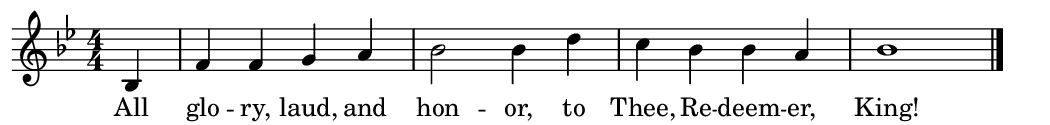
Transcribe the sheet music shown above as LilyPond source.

\include "common.ily"

#(set! paper-alist (cons '("example" . (cons (* 7 in) (* 60 pt))) paper-alist))

exampleHeight = #(define-scheme-function
                  (parser location size)
                  (number?)
                  (ly:pt (* size 60)))

\paper {
  #(set-paper-size "example")
  left-margin = 2
  ragged-right = ##f
  print-page-number = ##f
}

\header {
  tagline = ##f
}

\layout {
  indent = #0
}


\relative c' {
  \clef treble
  \key bes \major
  \numericTimeSignature
  \time 4/4

  \partial 4

  bes4
  f' f g a
  bes2 bes4 d
  c bes bes a
  bes1

  \bar "|."
}
\addlyrics {
  All
  glo -- ry, laud, and
  hon -- or, to
  Thee, Re -- deem -- er,
  King!
}
